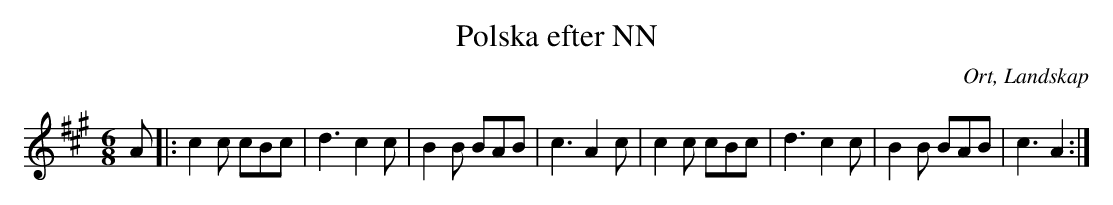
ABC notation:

X:1
T:Polska efter NN
O:Ort, Landskap
K:A
M:6/8
A |: c2 c cBc | d3 c2 c | B2 B BAB | c3 A2 c | c2 c cBc | d3 c2 c | B2 B BAB | c3 A2 :|
